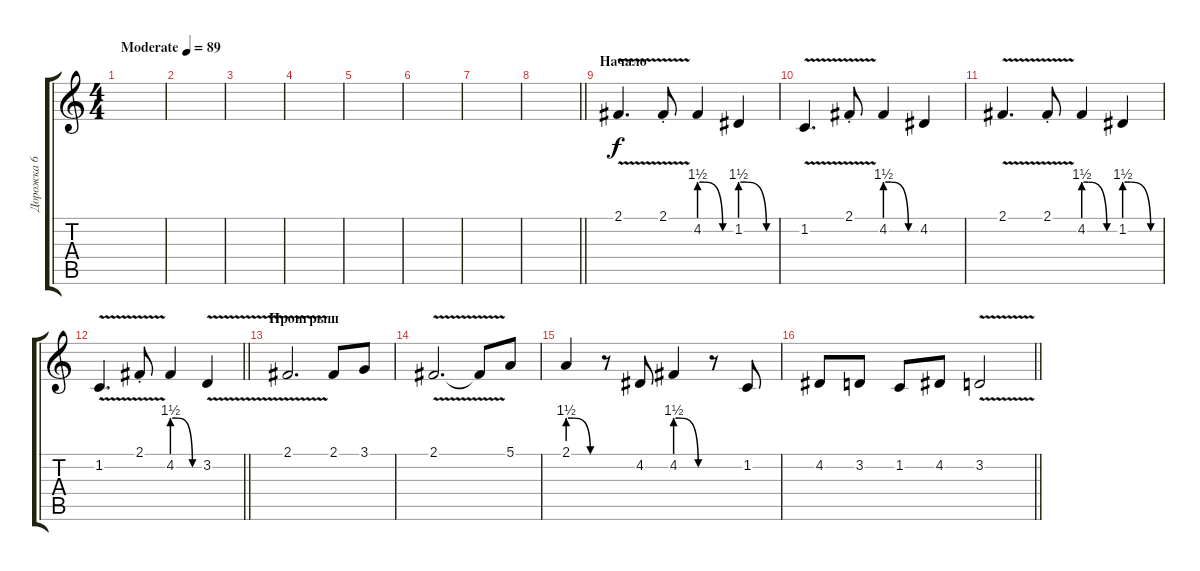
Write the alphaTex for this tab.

\track ("Дорожка 6" "Дорожка 6") {instrument stringensemble1}
\staff {score tabs}
\tuning (E4 B3 G3 D3 A2 E2) {hide}
\ts (4 4)
\tempo (89 "Moderate")
\clef g2
\ks c
|
|
|
|
|
|
|
\barLineRight lightlight
|
\section ("" "Начало")
2.1{v}.4{d} 2.1{v st}.8 4.2{be (custom 0 6 9 6 45 0 60 0)}.4 1.2{be (custom 0 6 10 6 45 0 60 0)}.4 |
1.2{v}.4{d} 2.1{v st}.8 4.2{be (custom 0 6 11 6 45 0 60 0)}.4 4.2.4 |
2.1{v}.4{d} 2.1{v st}.8 4.2{be (custom 0 6 9 6 45 0 60 0)}.4 1.2{be (custom 0 6 10 6 45 0 60 0)}.4 |
\barLineRight lightlight
1.2{v}.4{d} 2.1{v st}.8 4.2{be (custom 0 6 11 6 45 0 60 0)}.4 3.2{v}.4 |
\section ("" "Проигрыш")
2.1{v}.2{d volume 12} 2.1.8 3.1.8 |
2.1{v}.2{d} 2.1{t}.8 5.1.8 |
2.1{be (custom 0 6 10 6 45 0 60 0)}.4 r.8 4.2.8 4.2{be (custom 0 6 9 6 46 0 60 0)}.4 r.8 1.2.8 |
\barLineRight lightlight
4.2.8 3.2.8 1.2.8 4.2.8 3.2{v}.2
